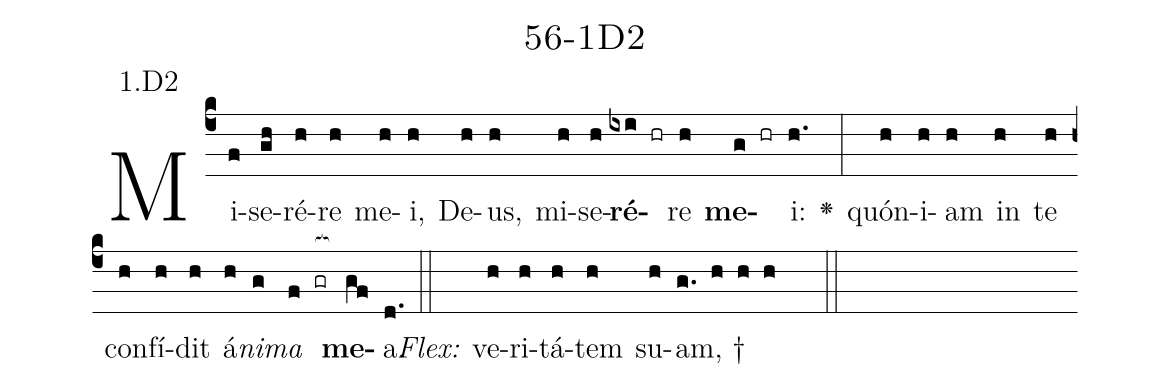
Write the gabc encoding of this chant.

name: 56-1D2;
annotation: 1.D2;
%%
(c4)Mi(f)se(gh)ré(h)re(h) me(h)i,(h) De(h)us,(h) mi(h)se(h)<b>ré</b>(ixi hr)re(h) <b>me</b>(g hr)i:(h.) <v>\greheightstar</v>(:) quón(h)i(h)am(h) in(h) te(h) con(h)fí(h)dit(h) á(h)<i>ni</i>(g)<i>ma</i>(f gr[ocb:1{]) <b>me</b>(gf[ocb:0}])a.(d.) (::)
<i>Flex:</i>()  ve(h)ri(h)tá(h)tem(h) su(h)am, †(g. h h h  ::)

%E(h) u(h) o(g) u(f) a(gf) e.(d.) (::)
